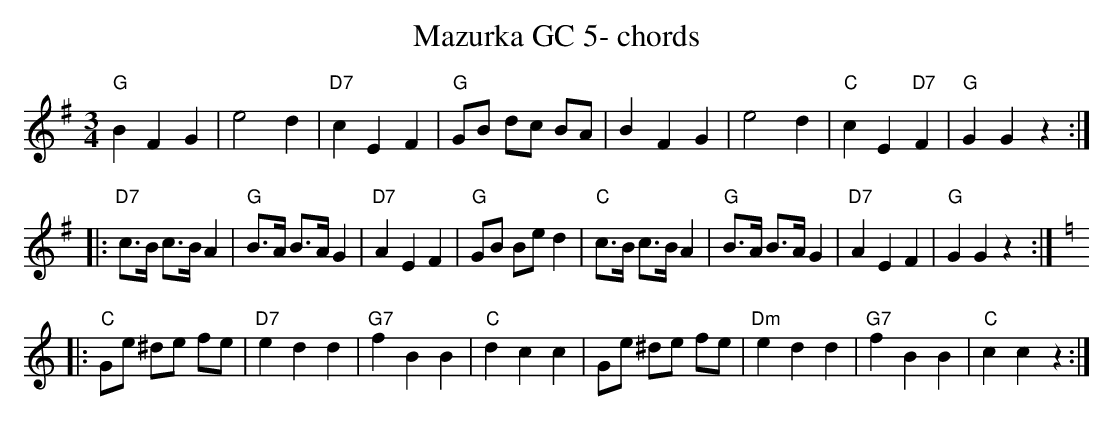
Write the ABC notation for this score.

X:1
T:Mazurka GC 5- chords
M:3/4
L:1/8
K:Gmaj%%MIDI gchordon
"G"B2F2G2 | e4d2 | "D7"c2E2F2 | "G"GB dc BA | B2F2G2 | e4d2 | "C"c2E2"D7"F2 | "G"G2G2z2::
"D7"c>B c>BA2 | "G"B>A B>AG2 | "D7"A2E2F2 | "G"GB Bed2 | "C"c>B c>BA2 | "G"B>A B>AG2 | "D7"A2E2F2 | "G"G2G2z2 :: [K:Cmaj]
"C"Ge ^de fe | "D7"e2d2d2 | "G7"f2B2B2 | "C"d2c2c2 | Ge ^de fe | "Dm"e2d2d2 | "G7"f2B2B2 | "C"c2c2z2 :|
